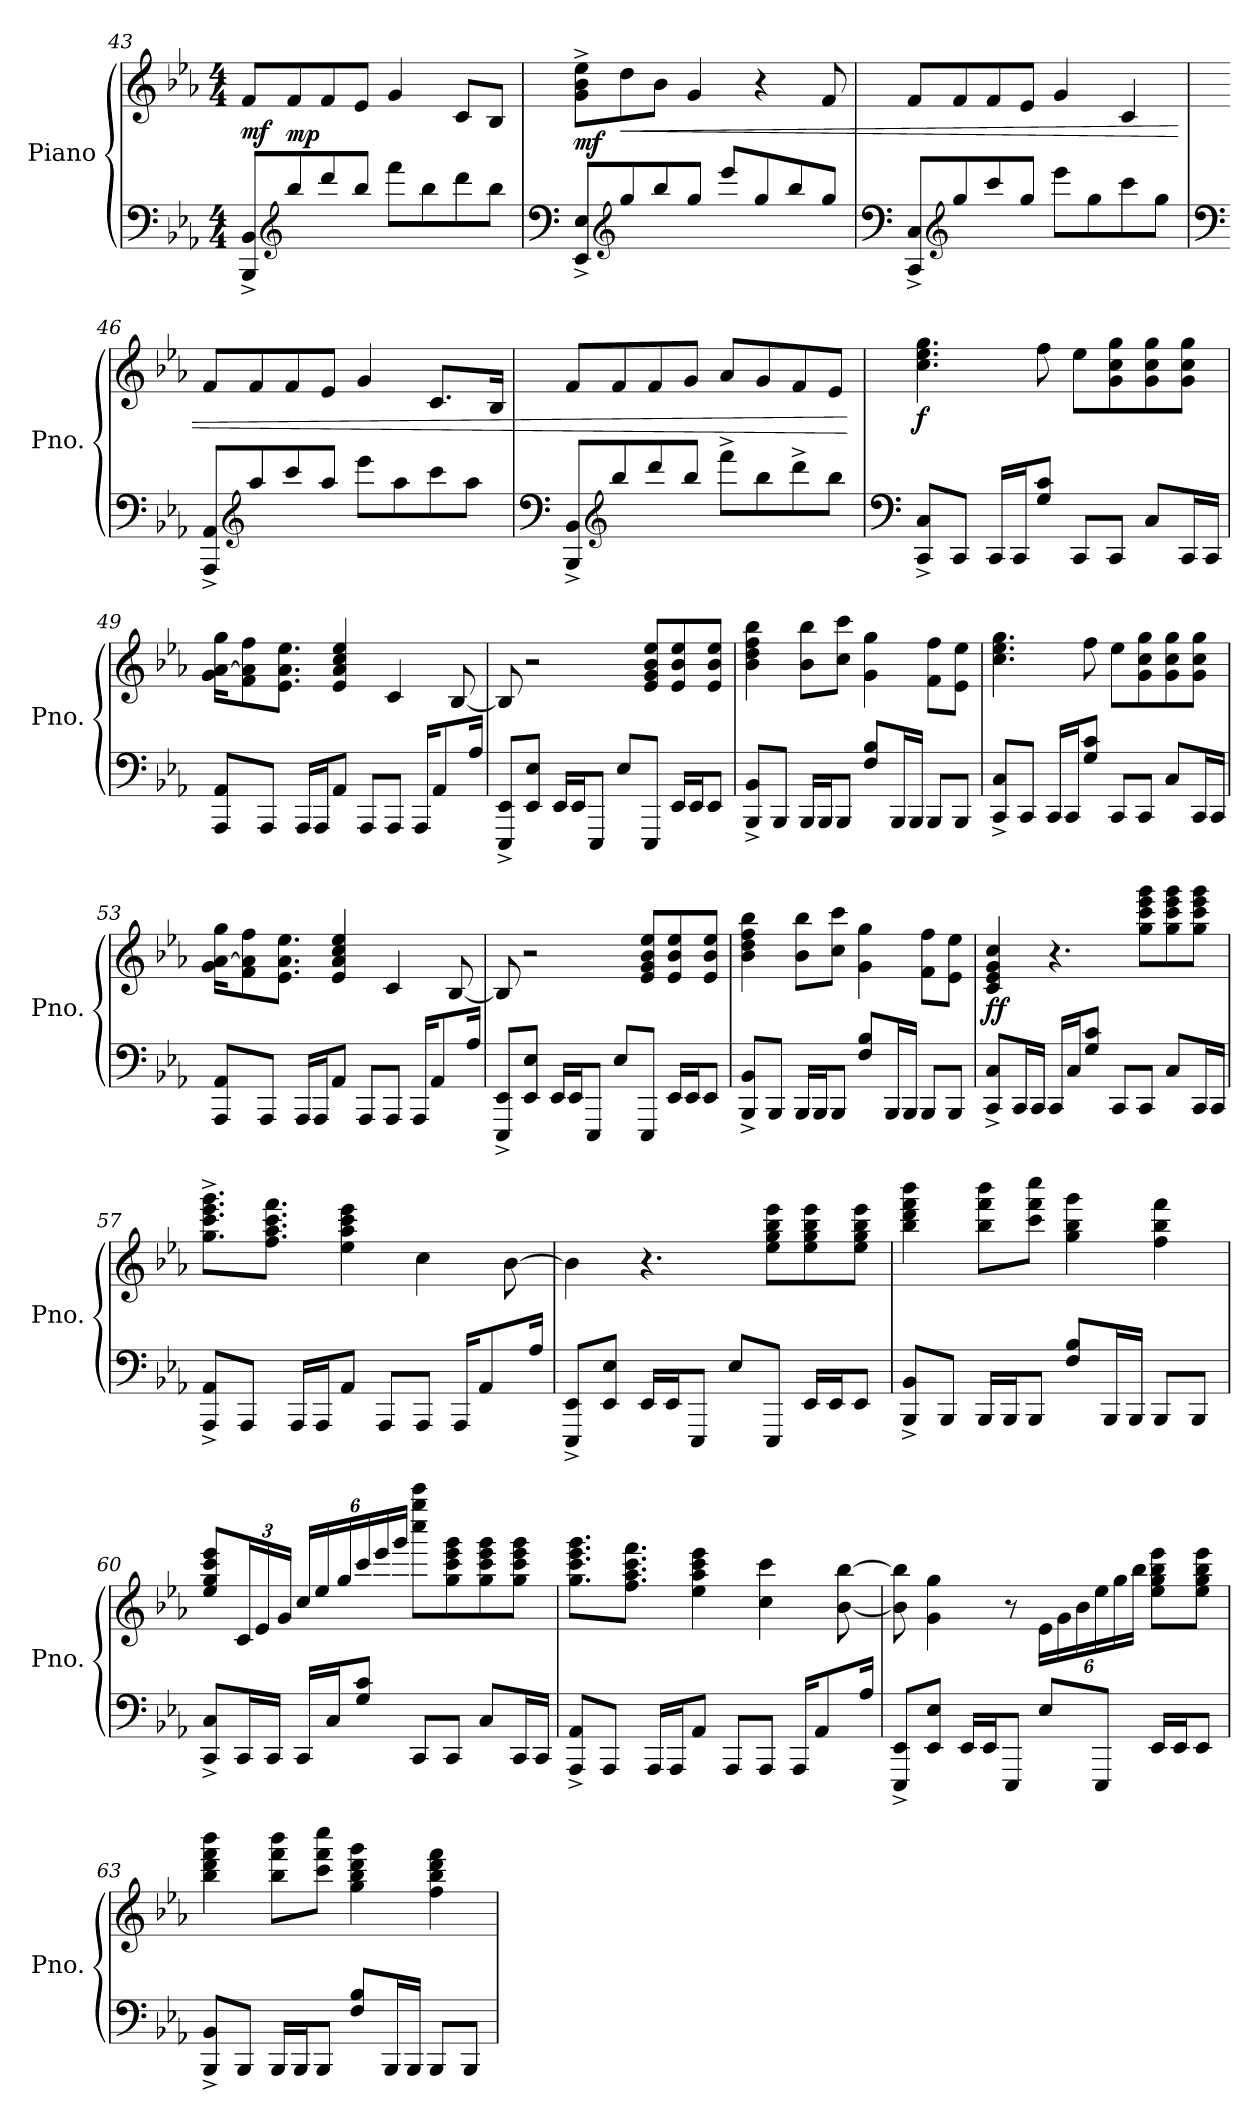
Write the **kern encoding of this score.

**kern	**kern	**dynam
*part1	*part1	*part1
*staff2	*staff1	*staff1/2
*I"Piano	*	*
*I'Pno.	*	*
!!LO:LB:g=z
*clefF4	*clefG2	*
*k[b-e-a-]	*k[b-e-a-]	*
*M4/4	*M4/4	*
=43	=43	=43
!	!	!LO:DY:a=2
8BBB-/^ 8BB-/^L	8f/L	mf
*clefG2	*	*
!	!	!LO:DY:a=2
8bb-/	8f/	mp
8ddd/	8f/	.
8bb-/J	8e-/J	.
8fff\L	4g/	.
8bb-\	.	.
8ddd\	8c/L	.
8bb-\J	8B-/J	.
=44	=44	=44
*clefF4	*	*
!	!	!LO:DY:a=2
8EE-/^ 8E-/^L	8g\^ 8b-\^ 8ee-\^L	mf
*clefG2	*	*
!	!	!LO:HP:b
8gg/	8dd\	<
8bb-/	8b-\J	.
8gg/J	4g/	.
8eee-/L	.	.
8gg/	4r	.
8bb-/	.	.
8gg/J	8f/	.
=45	=45	=45
*clefF4	*	*
8CC/^ 8C/^L	8f/L	.
*clefG2	*	*
8gg/	8f/	.
8ccc/	8f/	.
8gg/J	8e-/J	.
8eee-\L	4g/	.
8gg\	.	.
8ccc\	4c/	.
8gg\J	.	.
!!LO:PB:g=z
=46	=46	=46
*clefF4	*	*
8AAA-/^ 8AA-/^L	8f/L	.
*clefG2	*	*
8aa-/	8f/	.
8ccc/	8f/	.
8aa-/J	8e-/J	.
8eee-\L	4g/	.
8aa-\	.	.
8ccc\	8.c/L	.
8aa-\J	.	.
.	16B-/Jk	.
=47	=47	=47
*clefF4	*	*
8BBB-/^ 8BB-/^L	8f/L	.
*clefG2	*	*
8bb-/	8f/	.
8ddd/	8f/	.
8bb-/J	8g/J	.
8fff^\L	8a-/L	.
8bb-\	8g/	.
8ddd^\	8f/	.
8bb-\J	8e-/J	.
.	.	[
=48	=48	=48
*clefF4	*	*
!	!	!LO:DY:b
8CC/^ 8C/^L	4.cc\ 4.ee-\ 4.gg\	f
8CC/J	.	.
16CC/LL	.	.
16CC/J	.	.
8G/ 8c/J	8ff\	.
8CC/L	8ee-\L	.
8CC/J	8g\ 8cc\ 8gg\	.
8C/L	8g\ 8cc\ 8gg\	.
16CC/L	8g\ 8cc\ 8gg\J	.
16CC/JJ	.	.
!!LO:LB:g=z
=49	=49	=49
8AAA-/ 8AA-/L	16g\ [16a-\ 16gg\KL	.
.	8f\ 8a-\] 8ff\	.
8AAA-/J	.	.
.	8.e-\ 8.a-\ 8.ee-\J	.
16AAA-/LL	.	.
16AAA-/J	.	.
8AA-/J	4e-/ 4a-/ 4cc/ 4ee-/	.
8AAA-/L	.	.
8AAA-/J	4c/	.
16AAA-/KL	.	.
8AA-/	.	.
.	[8B-/	.
16A-/Jk	.	.
=50	=50	=50
8EEE-/^ 8EE-/^L	8B-/]	.
8EE-/ 8E-/J	2r	.
16EE-/LL	.	.
16EE-/J	.	.
8EEE-/J	.	.
8E-/L	.	.
8EEE-/J	8e-/ 8g/ 8b-/ 8ee-/L	.
16EE-/LL	8e-/ 8b-/ 8ee-/	.
16EE-/J	.	.
8EE-/J	8e-/ 8b-/ 8ee-/J	.
=51	=51	=51
8BBB-/^ 8BB-/^L	4b-\ 4dd\ 4ff\ 4bb-\	.
8BBB-/J	.	.
16BBB-/LL	8b-\ 8bb-\L	.
16BBB-/J	.	.
8BBB-/J	8cc\ 8ccc\J	.
8F/ 8B-/L	4g\ 4gg\	.
16BBB-/L	.	.
16BBB-/JJ	.	.
8BBB-/L	8f\ 8ff\L	.
8BBB-/J	8e-\ 8ee-\J	.
!!LO:LB:g=z
=52	=52	=52
8CC/^ 8C/^L	4.cc\ 4.ee-\ 4.gg\	.
8CC/J	.	.
16CC/LL	.	.
16CC/J	.	.
8G/ 8c/J	8ff\	.
8CC/L	8ee-\L	.
8CC/J	8g\ 8cc\ 8gg\	.
8C/L	8g\ 8cc\ 8gg\	.
16CC/L	8g\ 8cc\ 8gg\J	.
16CC/JJ	.	.
=53	=53	=53
8AAA-/ 8AA-/L	16g\ [16a-\ 16gg\KL	.
.	8f\ 8a-\] 8ff\	.
8AAA-/J	.	.
.	8.e-\ 8.a-\ 8.ee-\J	.
16AAA-/LL	.	.
16AAA-/J	.	.
8AA-/J	4e-/ 4a-/ 4cc/ 4ee-/	.
8AAA-/L	.	.
8AAA-/J	4c/	.
16AAA-/KL	.	.
8AA-/	.	.
.	[8B-/	.
16A-/Jk	.	.
=54	=54	=54
8EEE-/^ 8EE-/^L	8B-/]	.
8EE-/ 8E-/J	2r	.
16EE-/LL	.	.
16EE-/J	.	.
8EEE-/J	.	.
8E-/L	.	.
8EEE-/J	8e-/ 8g/ 8b-/ 8ee-/L	.
16EE-/LL	8e-/ 8b-/ 8ee-/	.
16EE-/J	.	.
8EE-/J	8e-/ 8b-/ 8ee-/J	.
!!LO:LB:g=z
=55	=55	=55
8BBB-/^ 8BB-/^L	4b-\ 4dd\ 4ff\ 4bb-\	.
8BBB-/J	.	.
16BBB-/LL	8b-\ 8bb-\L	.
16BBB-/J	.	.
8BBB-/J	8cc\ 8ccc\J	.
8F/ 8B-/L	4g\ 4gg\	.
16BBB-/L	.	.
16BBB-/JJ	.	.
8BBB-/L	8f\ 8ff\L	.
8BBB-/J	8e-\ 8ee-\J	.
=56	=56	=56
!	!	!LO:DY:b
8CC/^ 8C/^L	4c/ 4e-/ 4g/ 4cc/	ff
16CC/L	.	.
16CC/JJ	.	.
16CC/LL	4.r	.
16C/J	.	.
8G/ 8c/J	.	.
8CC/L	.	.
8CC/J	8gg\ 8ccc\ 8eee-\ 8ggg\L	.
8C/L	8gg\ 8ccc\ 8eee-\ 8ggg\	.
16CC/L	8gg\ 8ccc\ 8eee-\ 8ggg\J	.
16CC/JJ	.	.
=57	=57	=57
8AAA-/^ 8AA-/^L	8.gg\^ 8.ccc\^ 8.eee-\^ 8.ggg\^L	.
8AAA-/J	.	.
.	8.ff\ 8.aa-\ 8.ccc\ 8.fff\J	.
16AAA-/LL	.	.
16AAA-/J	.	.
8AA-/J	4ee-\ 4aa-\ 4ccc\ 4eee-\	.
8AAA-/L	.	.
8AAA-/J	4cc\	.
16AAA-/KL	.	.
8AA-/	.	.
.	[8b-\	.
16A-/Jk	.	.
!!LO:PB:g=z
=58	=58	=58
8EEE-/^ 8EE-/^L	4b-\]	.
8EE-/ 8E-/J	.	.
16EE-/LL	4.r	.
16EE-/J	.	.
8EEE-/J	.	.
8E-/L	.	.
8EEE-/J	8ee-\ 8gg\ 8bb-\ 8eee-\L	.
16EE-/LL	8ee-\ 8gg\ 8bb-\ 8eee-\	.
16EE-/J	.	.
8EE-/J	8ee-\ 8gg\ 8bb-\ 8eee-\J	.
=59	=59	=59
8BBB-/^ 8BB-/^L	4bb-\ 4ddd\ 4fff\ 4bbb-\	.
8BBB-/J	.	.
16BBB-/LL	8bb-\ 8fff\ 8bbb-\L	.
16BBB-/J	.	.
8BBB-/J	8ccc\ 8fff\ 8cccc\J	.
8F/ 8B-/L	4gg\ 4bb-\ 4ggg\	.
16BBB-/L	.	.
16BBB-/JJ	.	.
8BBB-/L	4ff\ 4bb-\ 4fff\	.
8BBB-/J	.	.
=60	=60	=60
8CC/^ 8C/^L	8ee-/ 8gg/ 8ccc/ 8eee-/L	.
*	*Xbrackettup	*
16CC/L	24c/L	.
.	24e-/	.
16CC/JJ	.	.
.	24g/JJ	.
16CC/LL	24cc/LL	.
.	24ee-/	.
16C/J	.	.
.	24gg/	.
8G/ 8c/J	24ccc/	.
.	24eee-/	.
.	24ggg/JJ	.
8CC/L	8cccc\ 8gggg\ 8ccccc\L	.
8CC/J	8gg\ 8ccc\ 8eee-\ 8ggg\	.
8C/L	8gg\ 8ccc\ 8eee-\ 8ggg\	.
16CC/L	8gg\ 8ccc\ 8eee-\ 8ggg\J	.
16CC/JJ	.	.
!!LO:LB:g=z
=61	=61	=61
8AAA-/^ 8AA-/^L	8.gg\ 8.ccc\ 8.eee-\ 8.ggg\L	.
8AAA-/J	.	.
.	8.ff\ 8.aa-\ 8.ccc\ 8.fff\J	.
16AAA-/LL	.	.
16AAA-/J	.	.
8AA-/J	4ee-\ 4aa-\ 4ccc\ 4eee-\	.
8AAA-/L	.	.
8AAA-/J	4cc\ 4ccc\	.
16AAA-/KL	.	.
8AA-/	.	.
.	[8b-\ [8bb-\	.
16A-/Jk	.	.
=62	=62	=62
8EEE-/^ 8EE-/^L	8b-\] 8bb-\]	.
8EE-/ 8E-/J	4g\ 4gg\	.
16EE-/LL	.	.
16EE-/J	.	.
8EEE-/J	8r	.
8E-/L	24e-\LL	.
.	24g\	.
.	24b-\	.
8EEE-/J	24ee-\	.
.	24gg\	.
.	24bb-\JJ	.
16EE-/LL	8ee-\ 8gg\ 8bb-\ 8eee-\L	.
16EE-/J	.	.
8EE-/J	8ee-\ 8gg\ 8bb-\ 8eee-\J	.
=63	=63	=63
8BBB-/^ 8BB-/^L	4bb-\ 4ddd\ 4fff\ 4bbb-\	.
8BBB-/J	.	.
16BBB-/LL	8bb-\ 8fff\ 8bbb-\L	.
16BBB-/J	.	.
8BBB-/J	8ccc\ 8fff\ 8cccc\J	.
8F/ 8B-/L	4gg\ 4bb-\ 4ddd\ 4ggg\	.
16BBB-/L	.	.
16BBB-/JJ	.	.
8BBB-/L	4ff\ 4bb-\ 4ddd\ 4fff\	.
8BBB-/J	.	.
=	=	=
*-	*-	*-
